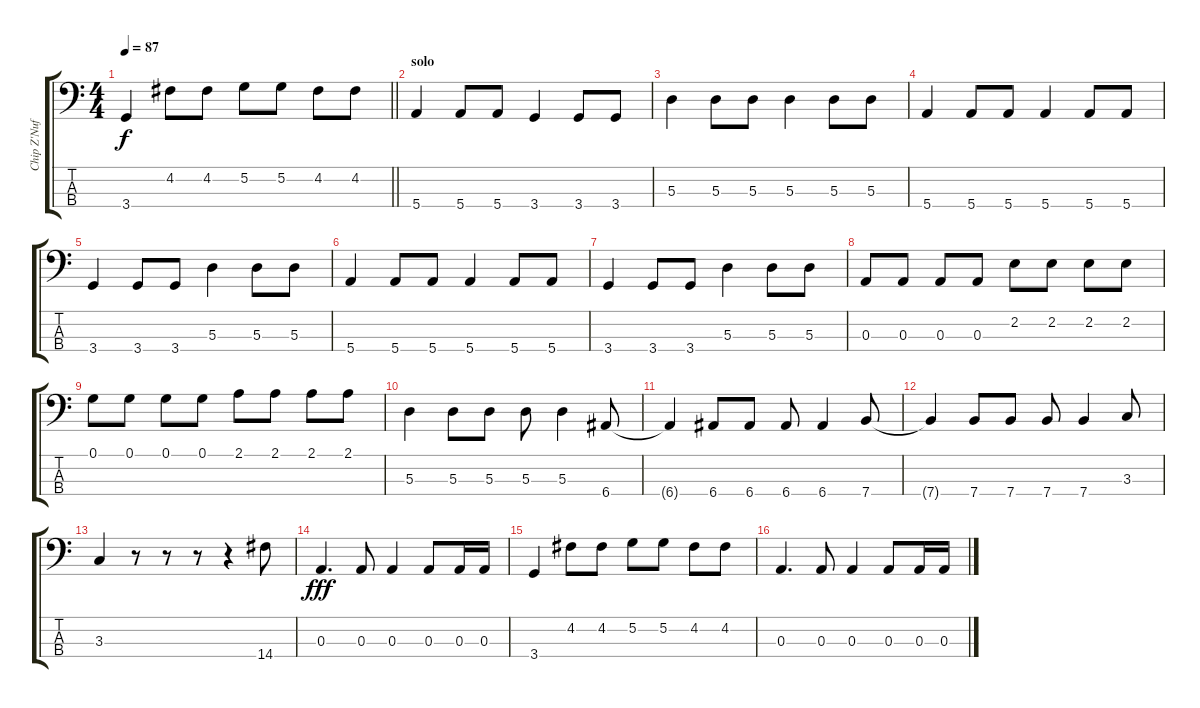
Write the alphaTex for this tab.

\track ("Chip Z'Nuff" "Chip Z'Nuf") {instrument electricbasspick}
\staff {score tabs}
\tuning (G2 D2 A1 E1) {hide}
\ts (4 4)
\tempo 87
\clef f4
\barLineRight lightlight
\ks c
3.4.4{dy f} 4.2.8 4.2.8 5.2.8 5.2.8 4.2.8 4.2.8 |
\section ("" "solo")
5.4.4 5.4.8 5.4.8 3.4.4 3.4.8 3.4.8 |
5.3.4 5.3.8 5.3.8 5.3.4 5.3.8 5.3.8 |
5.4.4 5.4.8 5.4.8 5.4.4 5.4.8 5.4.8 |
3.4.4 3.4.8 3.4.8 5.3.4 5.3.8 5.3.8 |
5.4.4 5.4.8 5.4.8 5.4.4 5.4.8 5.4.8 |
3.4.4 3.4.8 3.4.8 5.3.4 5.3.8 5.3.8 |
0.3.8 0.3.8 0.3.8 0.3.8 2.2.8 2.2.8 2.2.8 2.2.8 |
0.1.8 0.1.8 0.1.8 0.1.8 2.1.8 2.1.8 2.1.8 2.1.8 |
5.3.4 5.3.8 5.3.8 5.3.8 5.3.4 6.4.8 |
6.4{t}.4 6.4.8 6.4.8 6.4.8 6.4.4 7.4.8 |
7.4{t}.4 7.4.8 7.4.8 7.4.8 7.4.4 3.3.8 |
3.3.4 r.8 r.8 r.8 r.4 14.4.8 |
0.3.4{d dy fff} 0.3.8 0.3.4 0.3.8 0.3.16 0.3.16 |
3.4.4 4.2.8 4.2.8 5.2.8 5.2.8 4.2.8 4.2.8 |
0.3.4{d} 0.3.8 0.3.4 0.3.8 0.3.16 0.3.16
